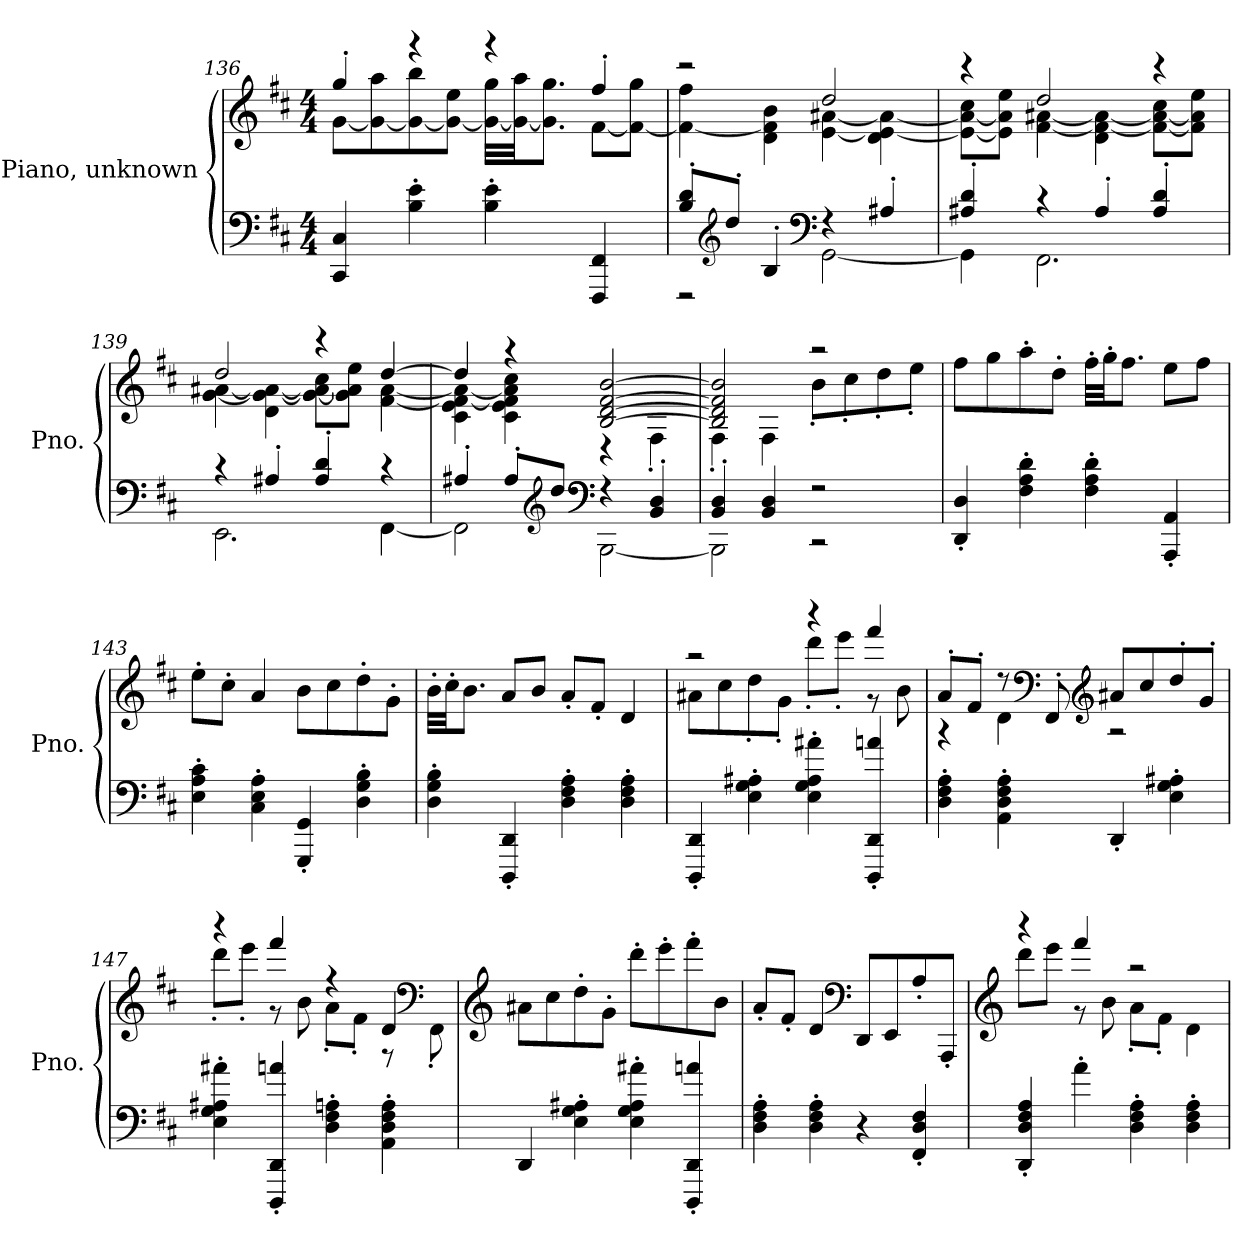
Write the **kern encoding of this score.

**kern	**kern
*part1	*part1
*staff2	*staff1
*I"Piano, unknown	*
*I'Pno.	*
!!LO:LB:g=z
*clefF4	*clefG2
*k[f#c#]	*k[f#c#]
*M4/4	*M4/4
=136	=136
*	*^
4CC#/ 4C#/	4gg'/	[8g\L
.	.	8g\_ 8aa\
4B\' 4e\'	4r	8g\_ 8bb\
.	.	8g\_ 8ee\J
4B\' 4e\'	4r	32g\_ 32gg\LLL
.	.	32g\_ 32aa\JJ
.	.	8.g\] 8.gg\J
4FFF#/ 4FF#/	4ff#'/	[8f#\L
.	.	8f#\_ 8gg\J
=137	=137	=137
*^	*	*
8B/' 8d/'L	2r	2r	4f#\_ 4ff#\
*clefG2	*	*	*
8dd'/J	.	.	.
4B'/	.	.	4d\ 4f#\] 4b\
*clefF4	*	*	*
4r	[2GG\	2dd/	[4e\ [4a#X\
4A#X'/	.	.	4d\ 4e\_ 4a#\_
=138	=138	=138	=138
4A#X/' 4d/'	4GG\]	4r	8e\_ 8a#\_ 8cc#\L
.	.	.	8e\] 8a#\] 8ee\J
4r	2.FF#\	2dd/	[4f#\ [4a#X\
4A#'/	.	.	4d\ 4f#\_ 4a#\_
4A#/' 4d/'	.	4r	8f#\_ 8a#\_ 8cc#\L
.	.	.	8f#\] 8a#\] 8ee\J
!!LO:LB:g=z	!!
=139	=139	=139	=139
4r	2.EE\	2dd/	[4g\ [4a#X\
4A#X'/	.	.	4d\ 4g\_ 4a#\_
4A#/' 4d/'	.	4r	8g\_ 8a#\_ 8cc#\L
.	.	.	8g\] 8a#\] 8ee\J
4r	[4FF#\	[4dd/	[4f#\ [4a#\
=140	=140	=140	=140
4A#X'/	2FF#\]	4dd/]	4c#\ 4e\ 4f#\_ 4a#\_
8A#'/L	.	4r	4c#\ 4e\ 4f#\] 4a#\] 4cc#\
*clefG2	*	*	*
8dd/J	.	.	.
*clefF4	*	*	*
4r	[2BBB\	[2B/ [2d/ [2f#/ [2b/	4r
4BB/' 4D/'	.	.	4F#'\
=141	=141	=141	=141
4BB/' 4D/'	2BBB\]	2B/] 2d/] 2f#/] 2b/]	4F#'\
4BB/ 4D/	.	.	4F#\
2r	2r	2r	8b'\L
.	.	.	8cc#'\
.	.	.	8dd'\
.	.	.	8ee'\J
*v	*v	*	*
*	*v	*v
=142	=142
4DD/' 4D/'	8ff#\L
.	8gg\
4F#\' 4A\' 4d\'	8aa'\
.	8dd'\J
4F#\' 4A\' 4d\'	32ff#'\LLL
.	32gg'\JJ
.	8.ff#\J
4AAA/' 4AA/'	8ee\L
.	8ff#\J
!!LO:PB:g=z
=143	=143
4E\' 4A\' 4c#\'	8ee'\L
.	8cc#'\J
4C#\' 4E\' 4A\'	4a/
4GGG/' 4GG/'	8b\L
.	8cc#\
4D\' 4G\' 4B\'	8dd'\
.	8g'\J
=144	=144
4D\' 4G\' 4B\'	32b'\LLL
.	32cc#'\JJ
.	8.b\J
4DDD/' 4DD/'	8a/L
.	8b/J
4D\' 4F#\' 4A\'	8a'/L
.	8f#'/J
4D\' 4F#\' 4A\'	4d/
=145	=145
*	*^
4DDD/' 4DD/'	2r	8a#X\L
.	.	8cc#\
4E\' 4G\' 4A#X\'	.	8dd'\
.	.	8g'\J
4E\' 4G\' 4A#\' 4a#X\'	4r	8ddd'\L
.	.	8eee'\J
4DDD/' 4DD/' 4an/'	4fff#/	8r
.	.	8b\
=146	=146	=146
4D\' 4F#\' 4A\'	8a'/L	4r
.	8f#'/J	.
4AA\' 4D\' 4F#\' 4A\'	8r	4d\
*	*clefF4	*
.	8FF#'/	.
*	*clefG2	*
4DD'/	8a#X/L	2r
.	8cc#/	.
4E\' 4G\' 4A#X\'	8dd'/	.
.	8g'/J	.
!!LO:LB:g=z	!!
=147	=147	=147
4E\' 4G\' 4A#X\' 4a#X\'	4r	8ddd'\L
.	.	8eee'\J
4DDD/' 4DD/' 4an/'	4fff#/	8r
.	.	8b\
4D\' 4F#\' 4An\'	4r	8a'\L
.	.	8f#'\J
4AA\' 4D\' 4F#\' 4A\'	4d/	8r
*	*clefF4	*
.	.	8FF#'\
*	*v	*v
=148	=148
*	*clefG2
4DD/	8a#X\L
.	8cc#\
4E\' 4G\' 4A#X\'	8dd'\
.	8g'\J
4E\' 4G\' 4A#\' 4a#X\'	8ddd'\L
.	8eee'\
4DDD/' 4DD/' 4an/'	8fff#'\
.	8b\J
=149	=149
4D\' 4F#\' 4A\'	8a'/L
.	8f#'/J
4D\' 4F#\' 4A\'	4d/
*	*clefF4
4r	8DD/L
.	8EE/
4FF#/' 4D/' 4F#/'	8A'/
.	8AAA'/J
=150	=150
*	*clefG2
*	*^
4DD/' 4D/' 4F#/' 4A/'	4r	8ddd\L
.	.	8eee\J
4a'\	4fff#/	8r
.	.	8b\
4D\' 4F#\' 4A\'	2r	8a'\L
.	.	8f#'\J
4D\' 4F#\' 4A\'	.	4d\
*	*v	*v
=	=
*-	*-
